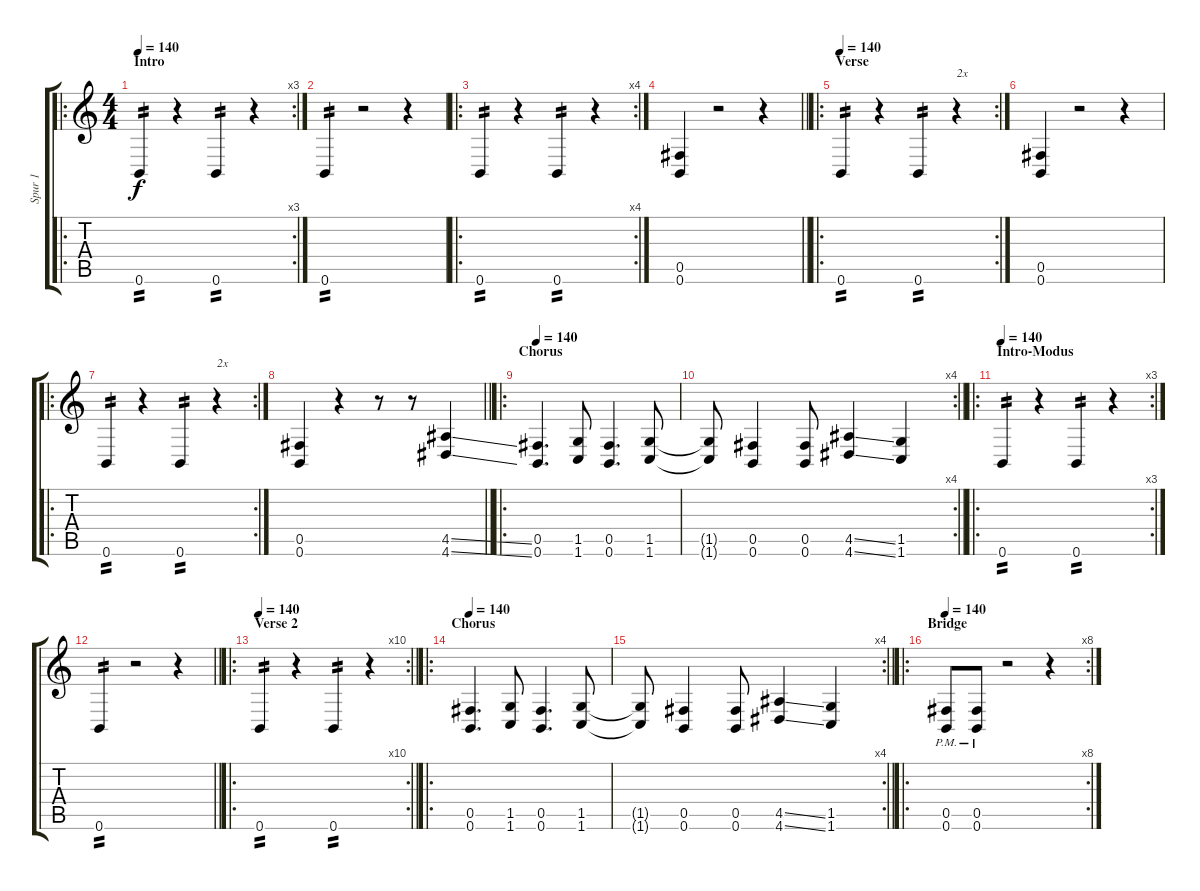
\track ("Spur 1" "Spur 1") {instrument distortionguitar}
\staff {score tabs}
\tuning (Db4 Ab3 E3 B2 Gb2 B1) {hide}
\ro
\rc 3
\ts (4 4)
\section ("" "Intro")
\tempo 140
\clef g2
\ks c
0.6.4{tp 2 dy f instrument distortionguitar} r.4 0.6.4{tp 2} r.4 |
0.6.4{tp 2} r.2 r.4 |
\ro
\rc 4
0.6.4{tp 2} r.4 0.6.4{tp 2} r.4 |
\barLineRight lightlight
(0.5 0.6).4 r.2 r.4 |
\ro
\rc 2
\section ("" "Verse")
\tempo 140
0.6.4{tp 2} r.4 0.6.4{tp 2} r.4{txt "2x"} |
(0.5 0.6).4 r.2 r.4 |
\ro
\rc 2
0.6.4{tp 2} r.4 0.6.4{tp 2} r.4{txt "2x"} |
\barLineRight lightlight
(0.5 0.6).4 r.4 r.8 r.8 (4.5{ss} 4.6{ss}).4 |
\ro
\section ("" "Chorus")
\tempo 140
(0.5 0.6).4{d} (1.5 1.6).8 (0.5 0.6).4{d} (1.5 1.6).8 |
\rc 4
\barLineRight lightlight
(1.5{t} 1.6{t}).8 (0.5 0.6).4 (0.5 0.6).8 (4.5{ss} 4.6{ss}).4 (1.5 1.6).4 |
\ro
\rc 3
\section ("" "Intro-Modus")
\tempo 140
0.6.4{tp 2} r.4 0.6.4{tp 2} r.4 |
\barLineRight lightlight
0.6.4{tp 2} r.2 r.4 |
\ro
\rc 10
\section ("" "Verse 2")
\tempo 140
\barLineRight lightlight
0.6.4{tp 2} r.4 0.6.4{tp 2} r.4 |
\ro
\section ("" "Chorus")
\tempo 140
(0.5 0.6).4{d} (1.5 1.6).8 (0.5 0.6).4{d} (1.5 1.6).8 |
\rc 4
\barLineRight lightlight
(1.5{t} 1.6{t}).8 (0.5 0.6).4 (0.5 0.6).8 (4.5{ss} 4.6{ss}).4 (1.5 1.6).4 |
\ro
\rc 8
\section ("" "Bridge")
\tempo 140
(0.5{pm} 0.6).8 (0.5{pm} 0.6).8 r.2 r.4
